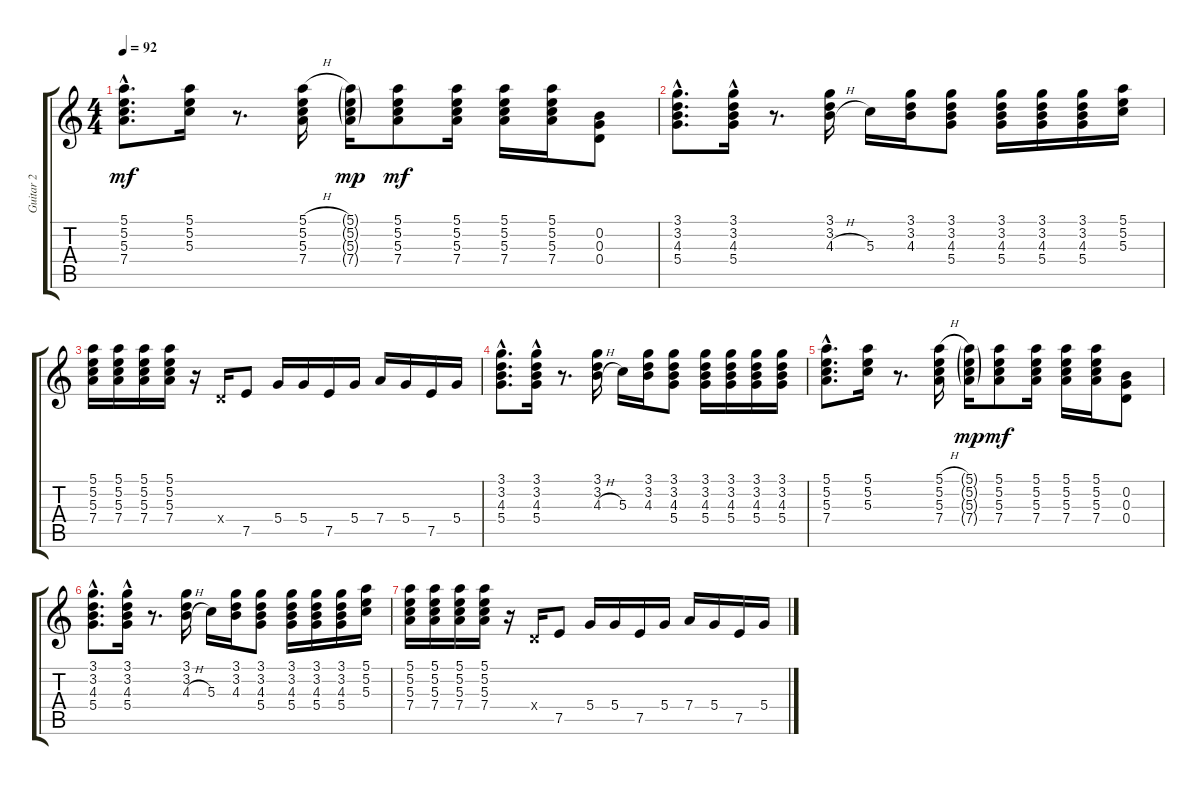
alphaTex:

\track ("Guitar 2" "Guitar 2") {instrument electricguitarclean}
\staff {score tabs}
\tuning (E4 B3 G3 D3 A2 E2) {hide}
\ts (4 4)
\tempo 92
\clef g2
\ks c
(5.1{hac} 5.2{hac} 5.3{hac} 7.4{hac}).8{d dy mf} (5.1 5.2 5.3).16 r.8{d} (5.1{h} 5.2 5.3 7.4).16 (5.1{g} 5.2{g} 5.3{g} 7.4{g}).16{dy mp} (5.1 5.2 5.3 7.4).8{dy mf} (5.1 5.2 5.3 7.4).16 (5.1 5.2 5.3 7.4).16 (5.1 5.2 5.3 7.4).16 (0.2 0.3 0.4).8 |
(3.1{hac} 3.2{hac} 4.3{hac} 5.4{hac}).8{d} (3.1{hac} 3.2{hac} 4.3{hac} 5.4{hac}).16 r.8{d} (3.1 3.2 4.3{h}).16 5.3.16 (3.1 3.2 4.3).16 (3.1 3.2 4.3 5.4).8 (3.1 3.2 4.3 5.4).16 (3.1 3.2 4.3 5.4).16 (3.1 3.2 4.3 5.4).16 (5.1 5.2 5.3).16 |
(5.1 5.2 5.3 7.4).16 (5.1 5.2 5.3 7.4).16 (5.1 5.2 5.3 7.4).16 (5.1 5.2 5.3 7.4).16 r.16 0.4{x}.16 7.5.8 5.4.16 5.4.16 7.5.16 5.4.16 7.4.16 5.4.16 7.5.16 5.4.16 |
(3.1{hac} 3.2{hac} 4.3{hac} 5.4{hac}).8{d} (3.1{hac} 3.2{hac} 4.3{hac} 5.4{hac}).16 r.8{d} (3.1 3.2 4.3{h}).16 5.3.16 (3.1 3.2 4.3).16 (3.1 3.2 4.3 5.4).8 (3.1 3.2 4.3 5.4).16 (3.1 3.2 4.3 5.4).16 (3.1 3.2 4.3 5.4).16 (3.1 3.2 4.3 5.4).16 |
(5.1{hac} 5.2{hac} 5.3{hac} 7.4{hac}).8{d} (5.1 5.2 5.3).16 r.8{d} (5.1{h} 5.2 5.3 7.4).16 (5.1{g} 5.2{g} 5.3{g} 7.4{g}).16{dy mp} (5.1 5.2 5.3 7.4).8{dy mf} (5.1 5.2 5.3 7.4).16 (5.1 5.2 5.3 7.4).16 (5.1 5.2 5.3 7.4).16 (0.2 0.3 0.4).8 |
(3.1{hac} 3.2{hac} 4.3{hac} 5.4{hac}).8{d} (3.1{hac} 3.2{hac} 4.3{hac} 5.4{hac}).16 r.8{d} (3.1 3.2 4.3{h}).16 5.3.16 (3.1 3.2 4.3).16 (3.1 3.2 4.3 5.4).8 (3.1 3.2 4.3 5.4).16 (3.1 3.2 4.3 5.4).16 (3.1 3.2 4.3 5.4).16 (5.1 5.2 5.3).16 |
(5.1 5.2 5.3 7.4).16 (5.1 5.2 5.3 7.4).16 (5.1 5.2 5.3 7.4).16 (5.1 5.2 5.3 7.4).16 r.16 0.4{x}.16 7.5.8 5.4.16 5.4.16 7.5.16 5.4.16 7.4.16 5.4.16 7.5.16 5.4.16
